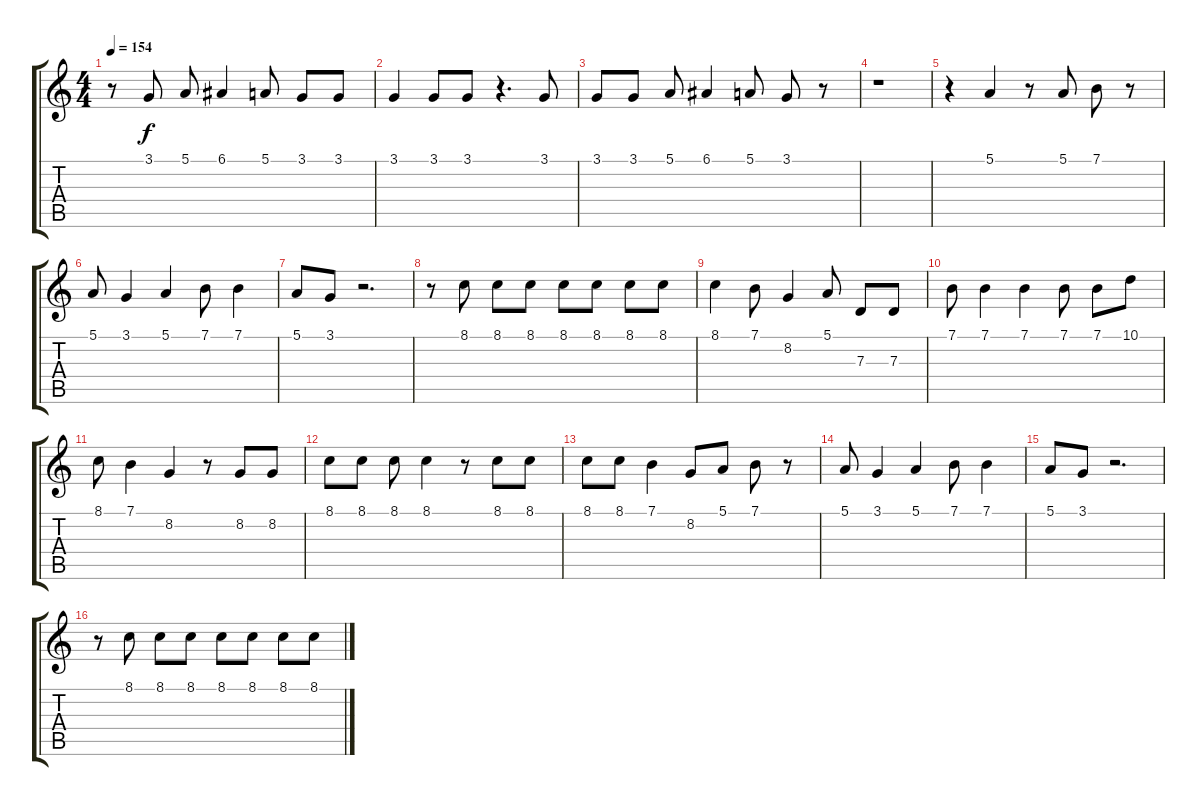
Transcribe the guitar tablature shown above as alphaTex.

\track "" {instrument lead8bassandlead}
\staff {score tabs}
\tuning (E4 B3 G3 D3 A2 E2) {hide}
\ts (4 4)
\tempo 154
\clef g2
\ks c
r.8{dy f} 3.1.8 5.1.8 6.1.4 5.1.8 3.1.8 3.1.8 |
3.1.4 3.1.8 3.1.8 r.4{d} 3.1.8 |
3.1.8 3.1.8 5.1.8 6.1.4 5.1.8 3.1.8 r.8 |
r.1 |
r.4 5.1.4 r.8 5.1.8 7.1.8 r.8 |
5.1.8 3.1.4 5.1.4 7.1.8 7.1.4 |
5.1.8 3.1.8 r.2{d} |
r.8 8.1.8 8.1.8 8.1.8 8.1.8 8.1.8 8.1.8 8.1.8 |
8.1.4 7.1.8 8.2.4 5.1.8 7.3.8 7.3.8 |
7.1.8 7.1.4 7.1.4 7.1.8 7.1.8 10.1.8 |
8.1.8 7.1.4 8.2.4 r.8 8.2.8 8.2.8 |
8.1.8 8.1.8 8.1.8 8.1.4 r.8 8.1.8 8.1.8 |
8.1.8 8.1.8 7.1.4 8.2.8 5.1.8 7.1.8 r.8 |
5.1.8 3.1.4 5.1.4 7.1.8 7.1.4 |
5.1.8 3.1.8 r.2{d} |
r.8 8.1.8 8.1.8 8.1.8 8.1.8 8.1.8 8.1.8 8.1.8
